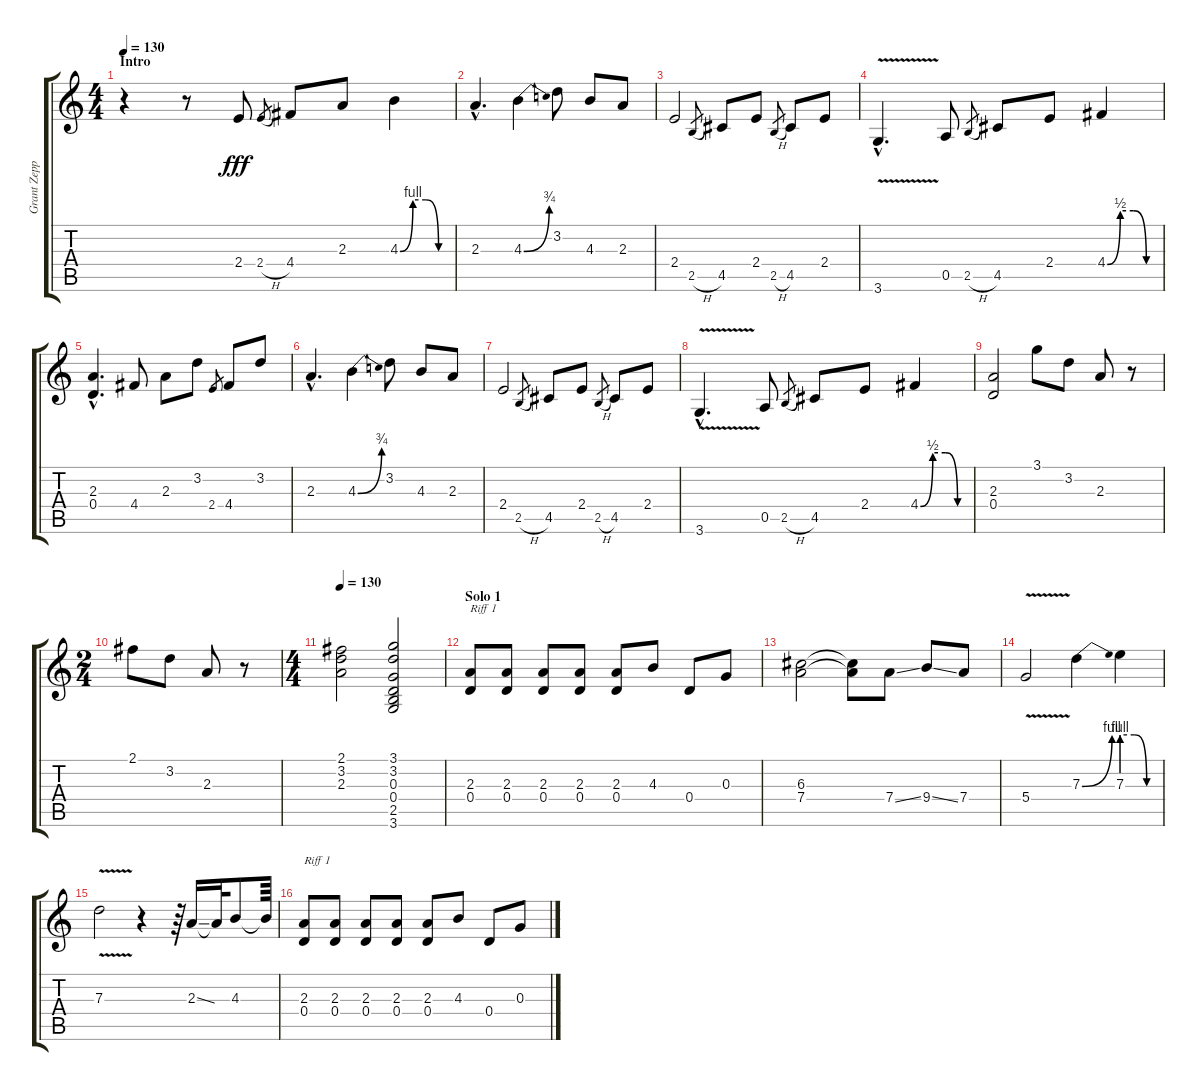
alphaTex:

\track ("Grant Zeppelin" "Grant Zepp") {instrument acousticguitarsteel}
\staff {score tabs}
\tuning (E4 B3 G3 D3 A2 E2) {hide}
\ts (4 4)
\section ("" "Intro")
\tempo 130
\tempo 100
\tempo 130
\clef g2
\ks c
r.4{dy fff instrument acousticguitarsteel} r.8 2.4.8 2.4{h}.8{gr} 4.4.8 2.3.8 4.3{be (custom 0 0 15 4 30 4 45 0 60 0)}.4 |
2.3{hac}.4{d} 4.3{be (bend 0 0 60 3)}.4 3.2.8 4.3.8 2.3.8 |
2.4.2 2.5{h}.8{gr} 4.5.8 2.4.8 2.5{h}.8{gr} 4.5.8 2.4.8 |
3.6{v hac}.4{d} 0.5.8 2.5{h}.8{gr} 4.5.8 2.4.8 4.4{be (custom 0 0 15 2 30 2 45 0 60 0)}.4 |
(2.3{hac} 0.4{hac}).4{d} 4.4.8 2.3.8 3.2.8 2.4.8{gr} 4.4.8 3.2.8 |
2.3{hac}.4{d} 4.3{be (bend 0 0 60 3)}.4 3.2.8 4.3.8 2.3.8 |
2.4.2 2.5{h}.8{gr} 4.5.8 2.4.8 2.5{h}.8{gr} 4.5.8 2.4.8 |
3.6{v hac}.4{d} 0.5.8 2.5{h}.8{gr} 4.5.8 2.4.8 4.4{be (custom 0 0 15 2 30 2 45 0 60 0)}.4 |
(2.3 0.4).2 3.1.8 3.2.8 2.3.8 r.8 |
\ts (2 4)
2.1.8 3.2.8 2.3.8 r.8 |
\ts (4 4)
\tempo 130
(2.1 3.2 2.3).2 (3.1 3.2 0.3 0.4 2.5 3.6).2 |
\section ("" "Solo 1")
(2.3 0.4).8{txt "Riff 1"} (2.3 0.4).8 (2.3 0.4).8 (2.3 0.4).8 (2.3 0.4).8 4.3.8 0.4.8 0.3.8 |
(6.3 7.4).2 (6.3{t} 7.4{t}).8 7.4{ss}.8 9.4{ss}.8 7.4.8 |
5.4{v}.2 7.3{be (bend 0 0 60 4)}.4 7.3{be (custom 0 4 20 4 40 0 60 0)}.4 |
7.3{v}.2 r.4 r.64 2.3{ss}.16 2.3{t}.32 4.3.8 4.3{t}.64 |
(2.3 0.4).8{txt "Riff 1"} (2.3 0.4).8 (2.3 0.4).8 (2.3 0.4).8 (2.3 0.4).8 4.3.8 0.4.8 0.3.8
